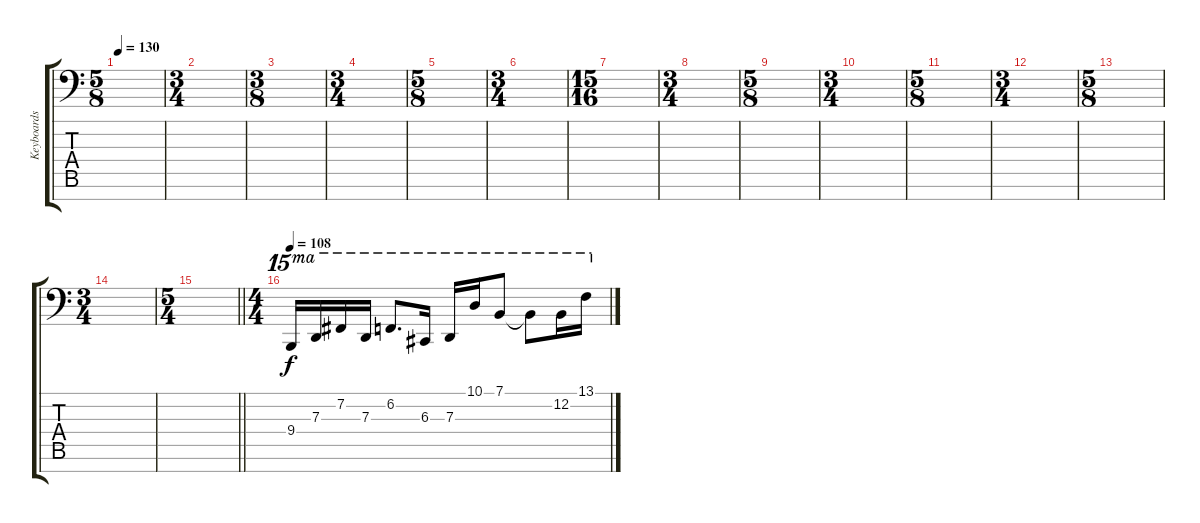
\track ("Keyboards 2" "Keyboards ") {instrument stringensemble1}
\staff {score tabs}
\tuning (E4 B3 G3 D3 A2 E2 Ab1) {hide}
\ts (5 8)
\tempo 130
\clef f4
\ks c
|
\ts (3 4)
|
\ts (3 8)
|
\ts (3 4)
|
\ts (5 8)
|
\ts (3 4)
|
\ts (15 16)
|
\ts (3 4)
|
\ts (5 8)
|
\ts (3 4)
|
\ts (5 8)
|
\ts (3 4)
|
\ts (5 8)
|
\ts (3 4)
|
\ts (5 4)
\barLineRight lightlight
|
\ts (4 4)
\tempo 108
9.4.16{ot 15ma volume 10 instrument fx1rain} 7.3.16{ot 15ma} 7.2.16{ot 15ma} 7.3.16{ot 15ma} 6.2.8{d ot 15ma} 6.3.16{ot 15ma} 7.3.16{ot 15ma} 10.1.16{ot 15ma} 7.1.8{ot 15ma} 7.1{t}.8{ot 15ma} 12.2.16{ot 15ma} 13.1.16{ot 15ma}
